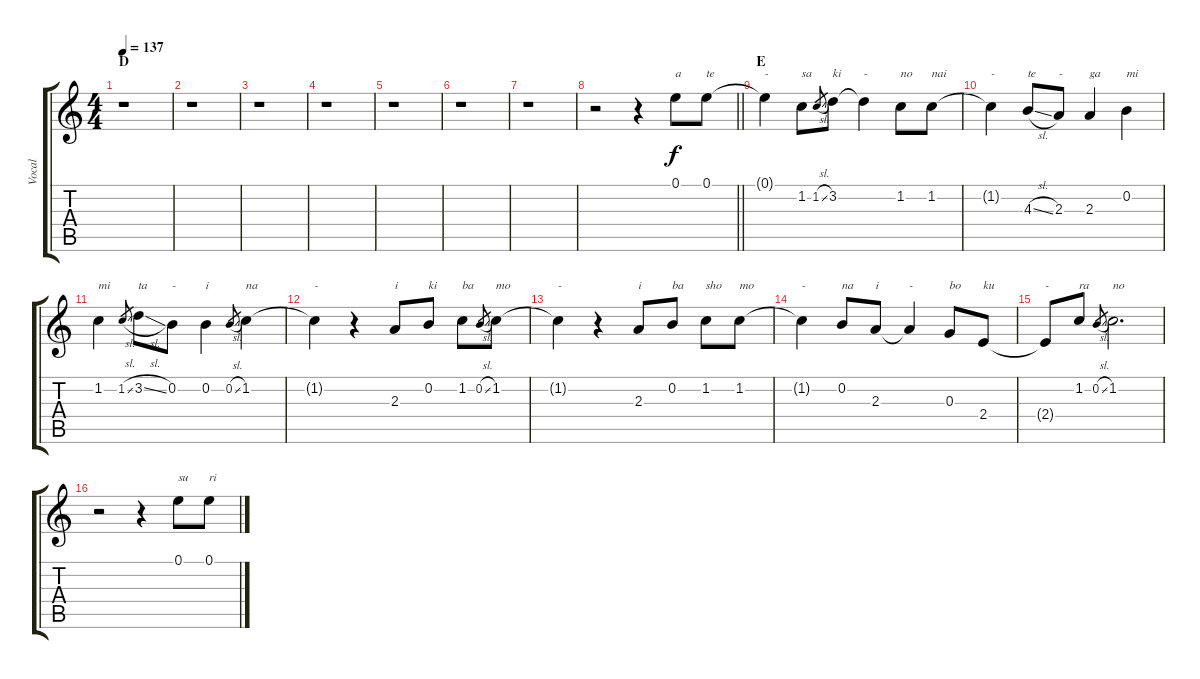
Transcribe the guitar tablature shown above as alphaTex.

\track ("Vocal" "Vocal") {instrument contrabass}
\staff {score tabs}
\tuning (E4 B3 G3 D3 A2 E2) {hide}
\ts (4 4)
\section ("" "D")
\tempo 137
\clef g2
\ks c
r.1{dy f} |
r.1 |
r.1 |
r.1 |
r.1 |
r.1 |
r.1 |
\barLineRight lightlight
r.2 r.4 0.1.8{txt "a"} 0.1.8{txt "te"} |
\section ("" "E")
0.1{t}.4{txt "-"} 1.2.8{txt "sa"} 1.2{sl}.8{gr} 3.2.8{txt "ki"} 3.2{t}.4{txt "-"} 1.2.8{txt "no"} 1.2.8{txt "nai"} |
1.2{t}.4{txt "-"} 4.3{sl}.8{txt "te"} 2.3.8{txt "-"} 2.3.4{txt "ga"} 0.2.4{txt "mi"} |
1.2.4{txt "mi"} 1.2{sl}.8{gr} 3.2{sl}.8{txt "ta"} 0.2.8{txt "-"} 0.2.4{txt "i"} 0.2{sl}.8{gr} 1.2.4{txt "na"} |
1.2{t}.4{txt "-"} r.4 2.3.8{txt "i"} 0.2.8{txt "ki"} 1.2.8{txt "ba"} 0.2{sl}.8{gr} 1.2.8{txt "mo"} |
1.2{t}.4{txt "-"} r.4 2.3.8{txt "i"} 0.2.8{txt "ba"} 1.2.8{txt "sho"} 1.2.8{txt "mo"} |
1.2{t}.4{txt "-"} 0.2.8{txt "na"} 2.3.8{txt "i"} 2.3{t}.4{txt "-"} 0.3.8{txt "bo"} 2.4.8{txt "ku"} |
2.4{t}.8{txt "-"} 1.2.8{txt "ra"} 0.2{sl}.8{gr} 1.2.2{d txt "no"} |
r.2 r.4 0.1.8{txt "su"} 0.1.8{txt "ri"}
